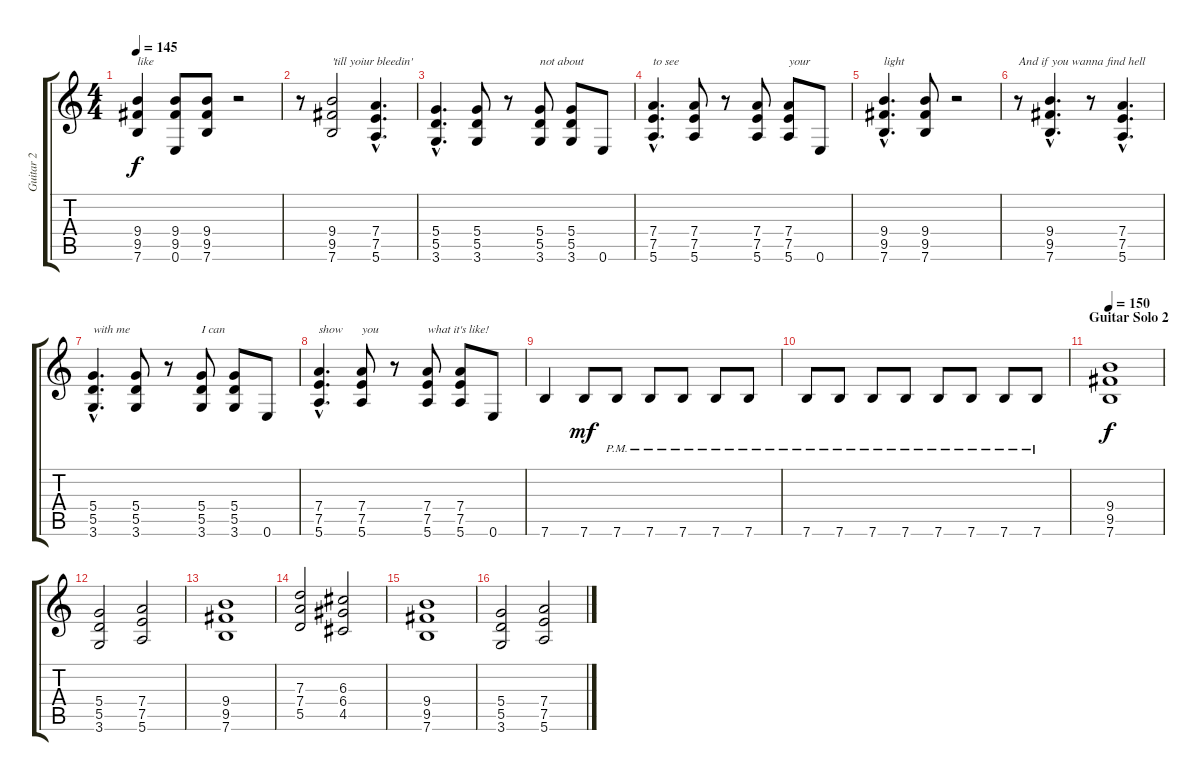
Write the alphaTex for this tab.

\track ("Guitar 2" "Guitar 2") {instrument distortionguitar}
\staff {score tabs}
\tuning (E4 B3 G3 D3 A2 E2) {hide}
\ts (4 4)
\tempo 145
\clef g2
\ks c
(9.4 9.5 7.6).4{txt "like" dy f} (9.4 9.5 0.6).8 (9.4 9.5 7.6).8 r.2 |
r.8 (9.4 9.5 7.6).2{txt "'till yoiur bleedin'"} (7.4{hac} 7.5{hac} 5.6{hac}).4{d} |
(5.4{hac} 5.5{hac} 3.6{hac}).4{d} (5.4 5.5 3.6).8 r.8 (5.4 5.5 3.6).8{txt "not about "} (5.4 5.5 3.6).8 0.6.8 |
(7.4{hac} 7.5{hac} 5.6{hac}).4{d txt "to see "} (7.4 7.5 5.6).8 r.8 (7.4 7.5 5.6).8 (7.4 7.5 5.6).8{txt "your"} 0.6.8 |
(9.4{hac} 9.5{hac} 7.6{hac}).4{d txt "light"} (9.4 9.5 7.6).8 r.2 |
r.8{txt "And if you wanna find hell"} (9.4{hac} 9.5{hac} 7.6{hac}).4{d} r.8 (7.4{hac} 7.5{hac} 5.6{hac}).4{d} |
(5.4{hac} 5.5{hac} 3.6{hac}).4{d txt "with me"} (5.4 5.5 3.6).8 r.8 (5.4 5.5 3.6).8{txt "I can"} (5.4 5.5 3.6).8 0.6.8 |
(7.4{hac} 7.5{hac} 5.6{hac}).4{d txt "show"} (7.4 7.5 5.6).8{txt "you"} r.8 (7.4 7.5 5.6).8{txt "what it's like!"} (7.4 7.5 5.6).8 0.6.8 |
7.6.4 7.6.8{dy mf} 7.6{pm}.8 7.6{pm}.8 7.6{pm}.8 7.6{pm}.8 7.6{pm}.8 |
7.6{pm}.8 7.6{pm}.8 7.6{pm}.8 7.6{pm}.8 7.6{pm}.8 7.6{pm}.8 7.6{pm}.8 7.6{pm}.8 |
\section ("" "Guitar Solo 2")
\tempo 150
(9.4 9.5 7.6).1{dy f} |
(5.4 5.5 3.6).2 (7.4 7.5 5.6).2 |
(9.4 9.5 7.6).1 |
(7.3 7.4 5.5).2 (6.3 6.4 4.5).2 |
(9.4 9.5 7.6).1 |
(5.4 5.5 3.6).2 (7.4 7.5 5.6).2
